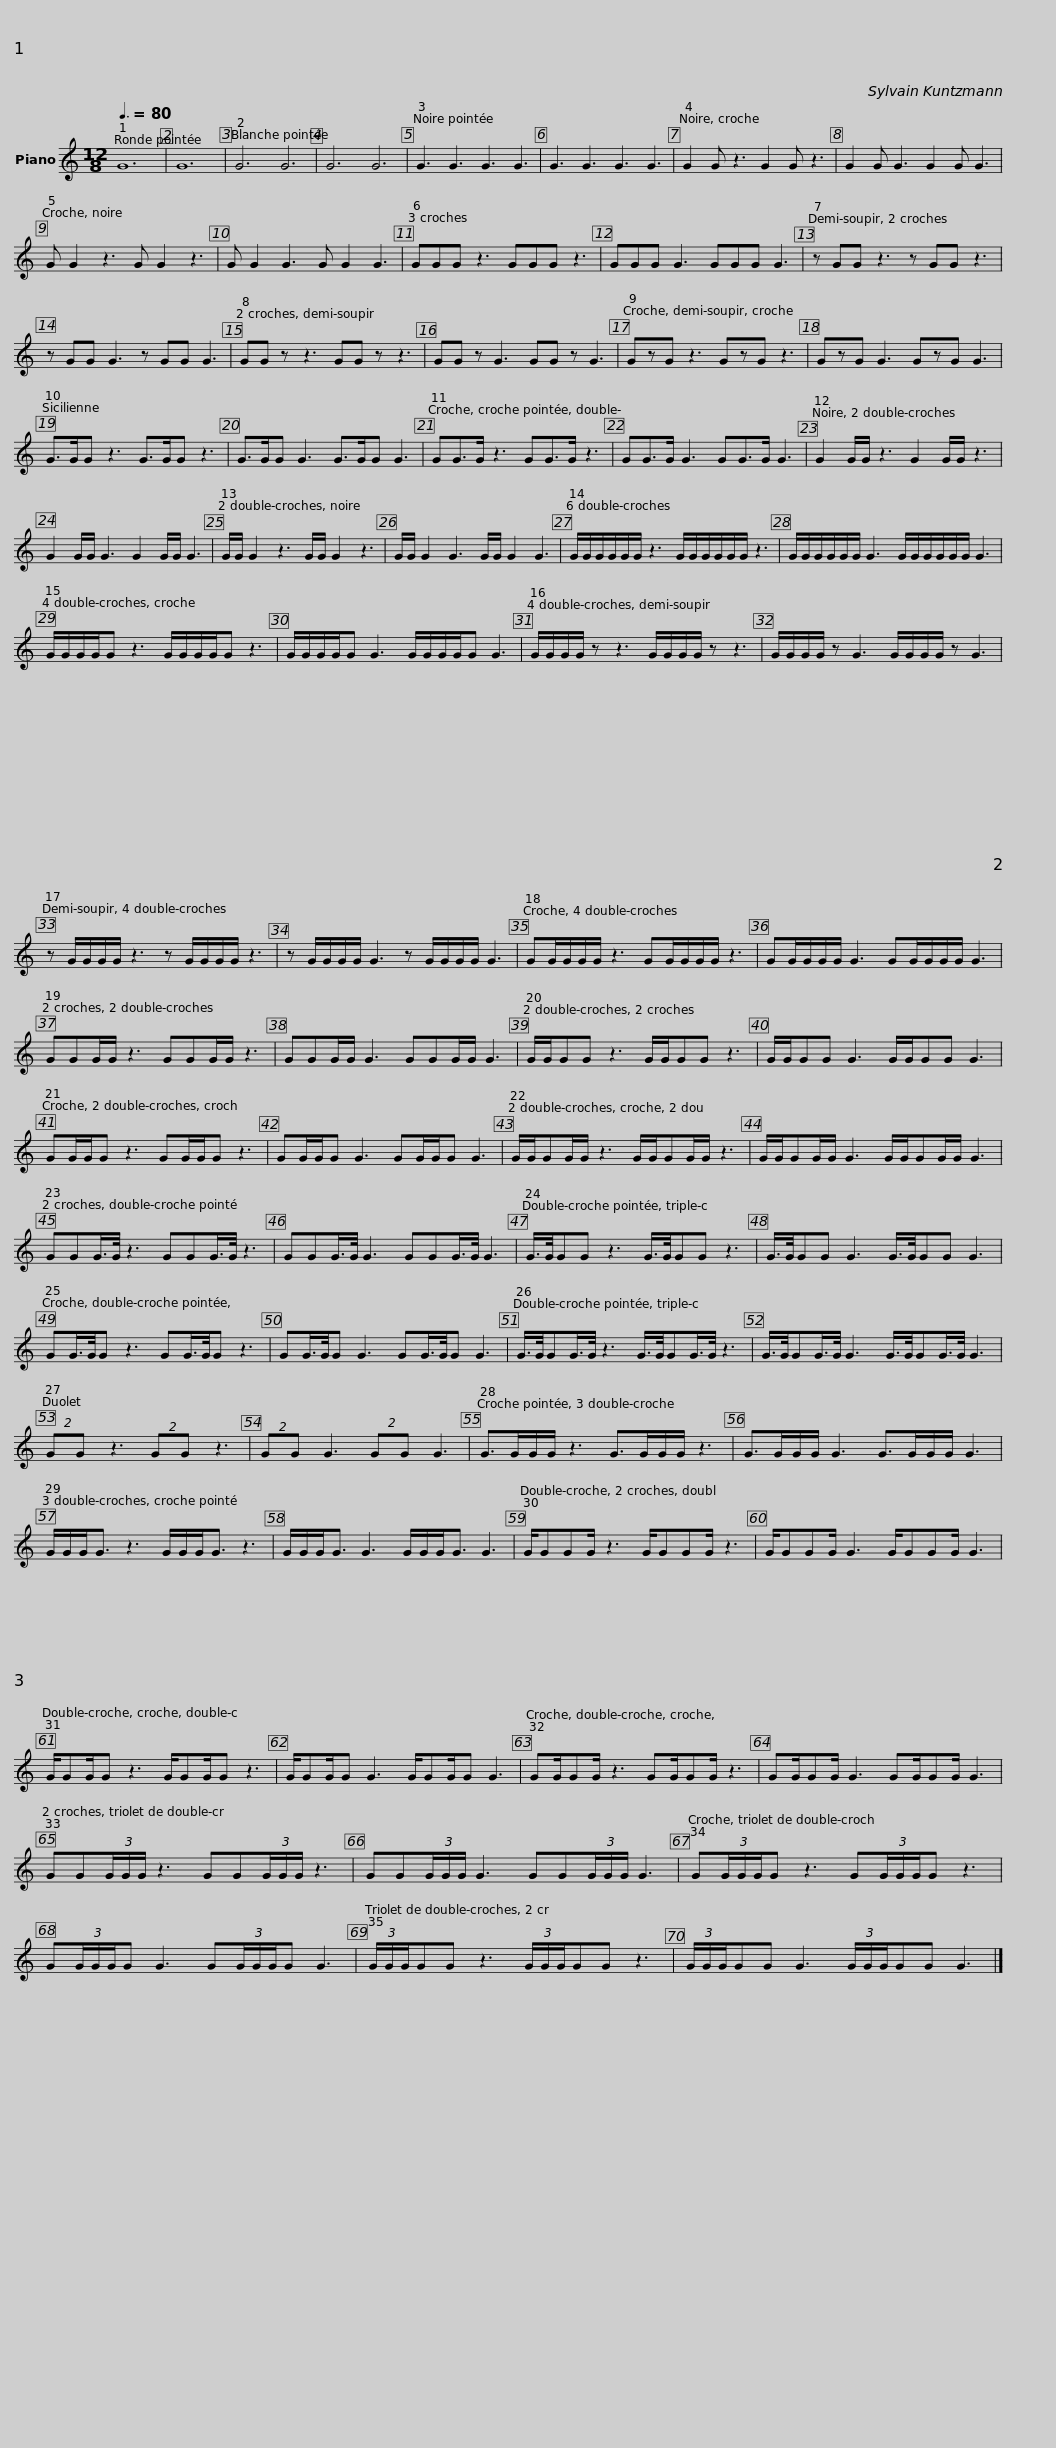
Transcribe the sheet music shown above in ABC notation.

X:1
L:1/8
Q:3/8=80
M:12/8
I:linebreak $
K:C
V:1 treble
V:1
 G12 | G12 |$ G6 G6 | G6 G6 |$ G3 G3 G3 G3 | %5
 G3 G3 G3 G3 |$ G2 G z3 G2 G z3 | G2 G G3 G2 G G3 |$ G G2 z3 G G2 z3 | G G2 G3 G G2 G3 |$ %10
 GGG z3 GGG z3 | GGG G3 GGG G3 |$ z GG z3 z GG z3 | z GG G3 z GG G3 |$ GG z z3 GG z z3 | %15
 GG z G3 GG z G3 |$ GzG z3 GzG z3 | GzG G3 GzG G3 |$ G>GG z3 G>GG z3 | G>GG G3 G>GG G3 |$ %20
 GG>G z3 GG>G z3 | GG>G G3 GG>G G3 |$ G2 G/G/ z3 G2 G/G/ z3 | G2 G/G/ G3 G2 G/G/ G3 |$ G/G/ G2 z3 G/G/ G2 z3 | %25
 G/G/ G2 G3 G/G/ G2 G3 |$ G/G/G/G/G/G/ z3 G/G/G/G/G/G/ z3 | G/G/G/G/G/G/ G3 G/G/G/G/G/G/ G3 |$ G/G/G/G/G z3 G/G/G/G/G z3 | G/G/G/G/G G3 G/G/G/G/G G3 |$ %30
 G/G/G/G/ z z3 G/G/G/G/ z z3 | G/G/G/G/ z G3 G/G/G/G/ z G3 |$ z G/G/G/G/ z3 z G/G/G/G/ z3 | z G/G/G/G/ G3 z G/G/G/G/ G3 |$ GG/G/G/G/ z3 GG/G/G/G/ z3 | %35
 GG/G/G/G/ G3 GG/G/G/G/ G3 |$ GGG/G/ z3 GGG/G/ z3 | GGG/G/ G3 GGG/G/ G3 |$ G/G/GG z3 G/G/GG z3 | G/G/GG G3 G/G/GG G3 |$ %40
 GG/G/G z3 GG/G/G z3 | GG/G/G G3 GG/G/G G3 |$ G/G/GG/G/ z3 G/G/GG/G/ z3 | G/G/GG/G/ G3 G/G/GG/G/ G3 |$ GGG/>G/ z3 GGG/>G/ z3 | %45
 GGG/>G/ G3 GGG/>G/ G3 |$ G/>G/GG z3 G/>G/GG z3 | G/>G/GG G3 G/>G/GG G3 |$ GG/>G/G z3 GG/>G/G z3 | GG/>G/G G3 GG/>G/G G3 |$ %50
 G/>G/GG/>G/ z3 G/>G/GG/>G/ z3 | G/>G/GG/>G/ G3 G/>G/GG/>G/ G3 |$ (2:3:2GG z3 (2:3:2GG z3 | (2:3:2GG G3 (2:3:2GG G3 |$ G>GG/G/ z3 G>GG/G/ z3 | %55
 G>GG/G/ G3 G>GG/G/ G3 |$ G/G/G<G z3 G/G/G<G z3 | G/G/G<G G3 G/G/G<G G3 |$ G/GGG/ z3 G/GGG/ z3 | G/GGG/ G3 G/GGG/ G3 |$ %60
 G/GG/G z3 G/GG/G z3 | G/GG/G G3 G/GG/G G3 |$ GG/GG/ z3 GG/GG/ z3 | GG/GG/ G3 GG/GG/ G3 |$ GG(3G/G/G/ z3 GG(3G/G/G/ z3 | %65
 GG(3G/G/G/ G3 GG(3G/G/G/ G3 |$ G(3G/G/G/G z3 G(3G/G/G/G z3 | G(3G/G/G/G G3 G(3G/G/G/G G3 |$ (3G/G/G/GG z3 (3G/G/G/GG z3 | (3G/G/G/GG G3 (3G/G/G/GG G3 |] %70
